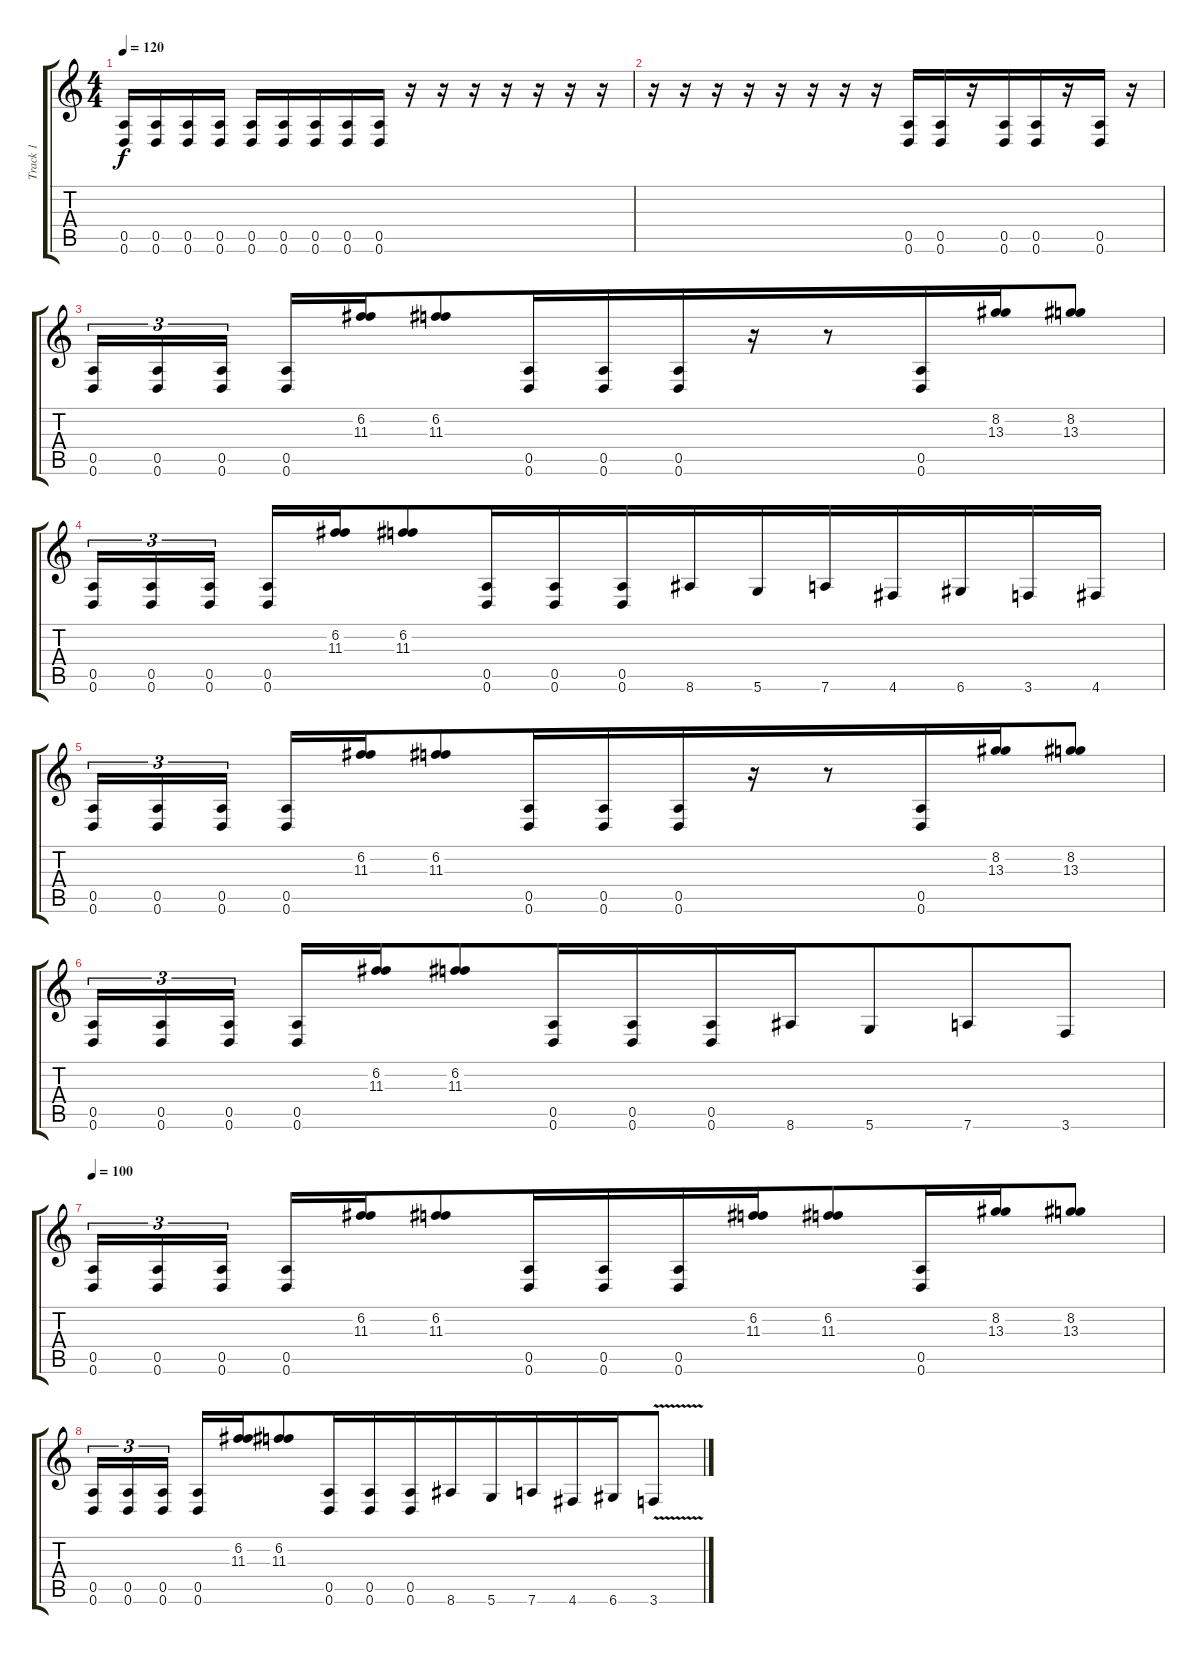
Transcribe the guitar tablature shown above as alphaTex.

\track ("Track 1" "Track 1") {instrument distortionguitar}
\staff {score tabs}
\tuning (E4 B3 G3 D3 A2 D2) {hide}
\ts (4 4)
\tempo 120
\clef g2
\ks c
(0.5 0.6).16{dy f beam merge} (0.5 0.6).16 (0.5 0.6).16 (0.5 0.6).16 (0.5 0.6).16{beam merge} (0.5 0.6).16 (0.5 0.6).16{beam merge} (0.5 0.6).16{beam merge} (0.5 0.6).16{beam merge} r.16 r.16 r.16{beam merge} r.16 r.16 r.16{beam merge} r.16 |
r.16{beam merge} r.16 r.16 r.16 r.16{beam merge} r.16 r.16{beam merge} r.16{beam merge} (0.5 0.6).16{beam merge} (0.5 0.6).16 r.16 (0.5 0.6).16{beam merge} (0.5 0.6).16 r.16 (0.5 0.6).16{beam merge} r.16 |
(0.5 0.6).16{tu (3 2) beam merge} (0.5 0.6).16{tu (3 2) beam merge} (0.5 0.6).16{tu (3 2) beam splitsecondary} (0.5 0.6).16{beam merge} (6.2 11.3).16{beam merge} (6.2 11.3).8{beam merge} (0.5 0.6).16{beam merge} (0.5 0.6).16{beam merge} (0.5 0.6).16{beam merge} r.16{beam merge} r.8{beam merge} (0.5 0.6).16{beam merge} (8.2 13.3).16{beam merge} (8.2 13.3).8 |
(0.5 0.6).16{tu (3 2) beam merge} (0.5 0.6).16{tu (3 2) beam merge} (0.5 0.6).16{tu (3 2) beam splitsecondary} (0.5 0.6).16{beam merge} (6.2 11.3).16{beam merge} (6.2 11.3).8{beam merge} (0.5 0.6).16{beam merge} (0.5 0.6).16{beam merge} (0.5 0.6).16{beam merge} 8.6.16{beam merge} 5.6.16{beam merge} 7.6.16{beam merge} 4.6.16 6.6.16{beam merge} 3.6.16{beam merge} 4.6.16 |
(0.5 0.6).16{tu (3 2) beam merge} (0.5 0.6).16{tu (3 2) beam merge} (0.5 0.6).16{tu (3 2) beam splitsecondary} (0.5 0.6).16{beam merge} (6.2 11.3).16{beam merge} (6.2 11.3).8{beam merge} (0.5 0.6).16{beam merge} (0.5 0.6).16{beam merge} (0.5 0.6).16{beam merge} r.16{beam merge} r.8{beam merge} (0.5 0.6).16{beam merge} (8.2 13.3).16{beam merge} (8.2 13.3).8 |
(0.5 0.6).16{tu (3 2) beam merge} (0.5 0.6).16{tu (3 2) beam merge} (0.5 0.6).16{tu (3 2) beam splitsecondary} (0.5 0.6).16{beam merge} (6.2 11.3).16{beam merge} (6.2 11.3).8{beam merge} (0.5 0.6).16{beam merge} (0.5 0.6).16{beam merge} (0.5 0.6).16{beam merge} 8.6.16{beam merge} 5.6.8{beam merge} 7.6.8{beam merge} 3.6.8 |
\tempo 100
(0.5 0.6).16{tu (3 2) beam merge} (0.5 0.6).16{tu (3 2) beam merge} (0.5 0.6).16{tu (3 2) beam splitsecondary} (0.5 0.6).16{beam merge} (6.2 11.3).16{beam merge} (6.2 11.3).8{beam merge} (0.5 0.6).16{beam merge} (0.5 0.6).16{beam merge} (0.5 0.6).16{beam merge} (6.2 11.3).16{beam merge} (6.2 11.3).8{beam merge} (0.5 0.6).16{beam merge} (8.2 13.3).16{beam merge} (8.2 13.3).8 |
(0.5 0.6).16{tu (3 2) beam merge} (0.5 0.6).16{tu (3 2) beam merge} (0.5 0.6).16{tu (3 2) beam splitsecondary} (0.5 0.6).16{beam merge} (6.2 11.3).16{beam merge} (6.2 11.3).8{beam merge} (0.5 0.6).16{beam merge} (0.5 0.6).16{beam merge} (0.5 0.6).16{beam merge} 8.6.16{beam merge} 5.6.16{beam merge} 7.6.16{beam merge} 4.6.16 6.6.16{beam merge} 3.6{v}.8
